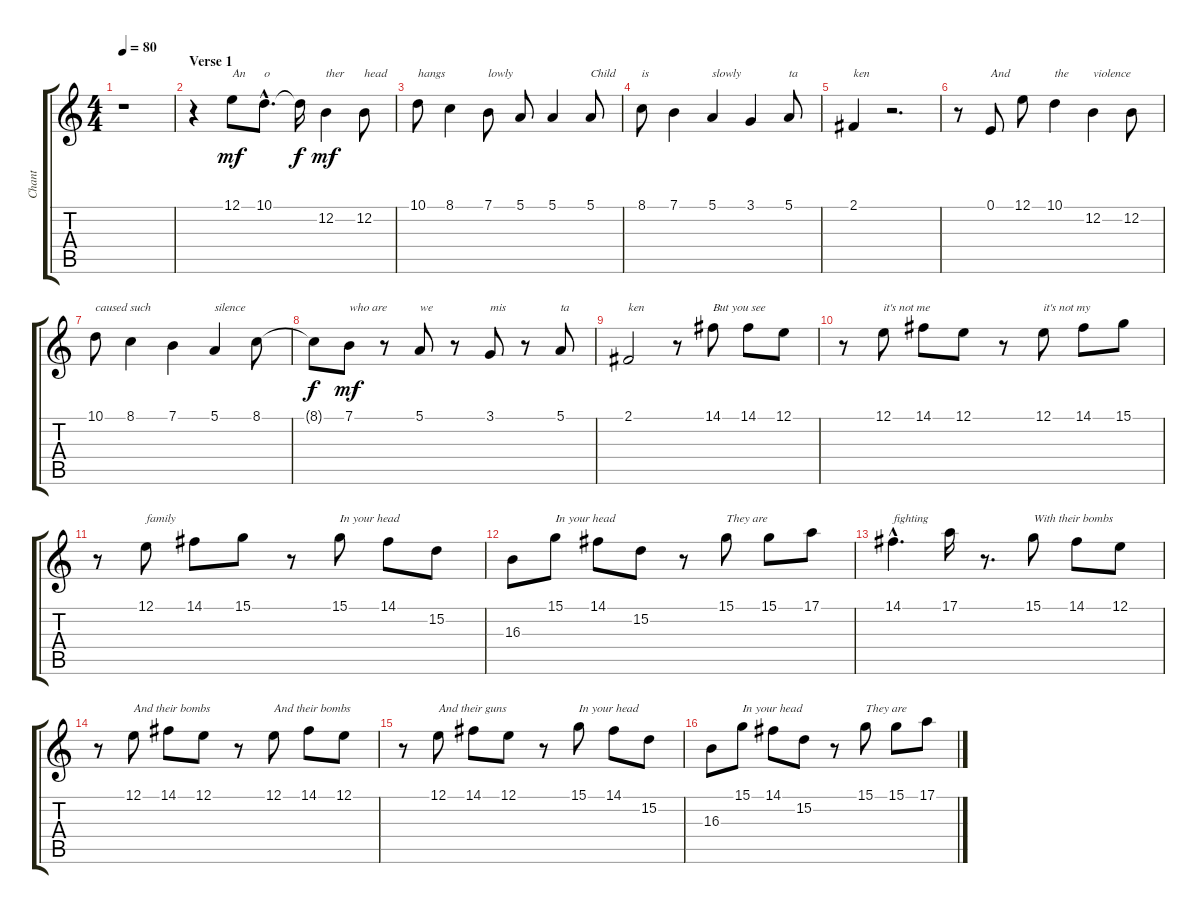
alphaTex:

\track ("Chant" "Chant") {instrument pad3polysynth}
\staff {score tabs}
\tuning (E4 B3 G3 D3 A2 E2) {hide}
\ts (4 4)
\tempo 80
\clef g2
\ks c
r.1{dy mf} |
\section ("" "Verse 1")
r.4 12.1.8{txt "An" lyrics (0 "") lyrics (1 "") lyrics (2 "") lyrics (3 "") lyrics (4 "")} 10.1{hac}.8{d txt "o"} 10.1{t}.16{dy f} 12.2.4{txt "ther" dy mf} 12.2.8{txt "head"} |
10.1.8{txt "hangs"} 8.1.4 7.1.8{txt "lowly"} 5.1.8 5.1.4 5.1.8{txt "Child"} |
8.1.8{txt "is"} 7.1.4 5.1.4{txt "slowly"} 3.1.4 5.1.8{txt "ta"} |
2.1.4{txt "ken"} r.2{d} |
r.8 0.1.8{txt "And"} 12.1.8 10.1.4{txt "the"} 12.2.4{txt "violence"} 12.2.8 |
10.1.8{txt "caused such"} 8.1.4 7.1.4 5.1.4{txt "silence"} 8.1.8 |
8.1{t}.8{dy f} 7.1.8{txt "who are" dy mf} r.8 5.1.8{txt "we"} r.8 3.1.8{txt "mis"} r.8 5.1.8{txt "ta"} |
2.1.2{txt "ken"} r.8 14.1.8{txt "But you see"} 14.1.8 12.1.8 |
r.8 12.1.8{txt "it's not me"} 14.1.8 12.1.8 r.8 12.1.8{txt "it's not my"} 14.1.8 15.1.8 |
r.8 12.1.8{txt "family"} 14.1.8 15.1.8 r.8 15.1.8{txt "In your head"} 14.1.8 15.2.8 |
16.3.8 15.1.8{txt "In your head"} 14.1.8 15.2.8 r.8 15.1.8{txt "They are"} 15.1.8 17.1.8 |
14.1{hac}.4{d txt "fighting"} 17.1.16 r.8{d} 15.1.8{txt "With their bombs"} 14.1.8 12.1.8 |
r.8 12.1.8{txt "And their bombs"} 14.1.8 12.1.8 r.8 12.1.8{txt "And their bombs"} 14.1.8 12.1.8 |
r.8 12.1.8{txt "And their guns"} 14.1.8 12.1.8 r.8 15.1.8{txt "In your head"} 14.1.8 15.2.8 |
16.3.8 15.1.8{txt "In your head"} 14.1.8 15.2.8 r.8 15.1.8{txt "They are"} 15.1.8 17.1.8
